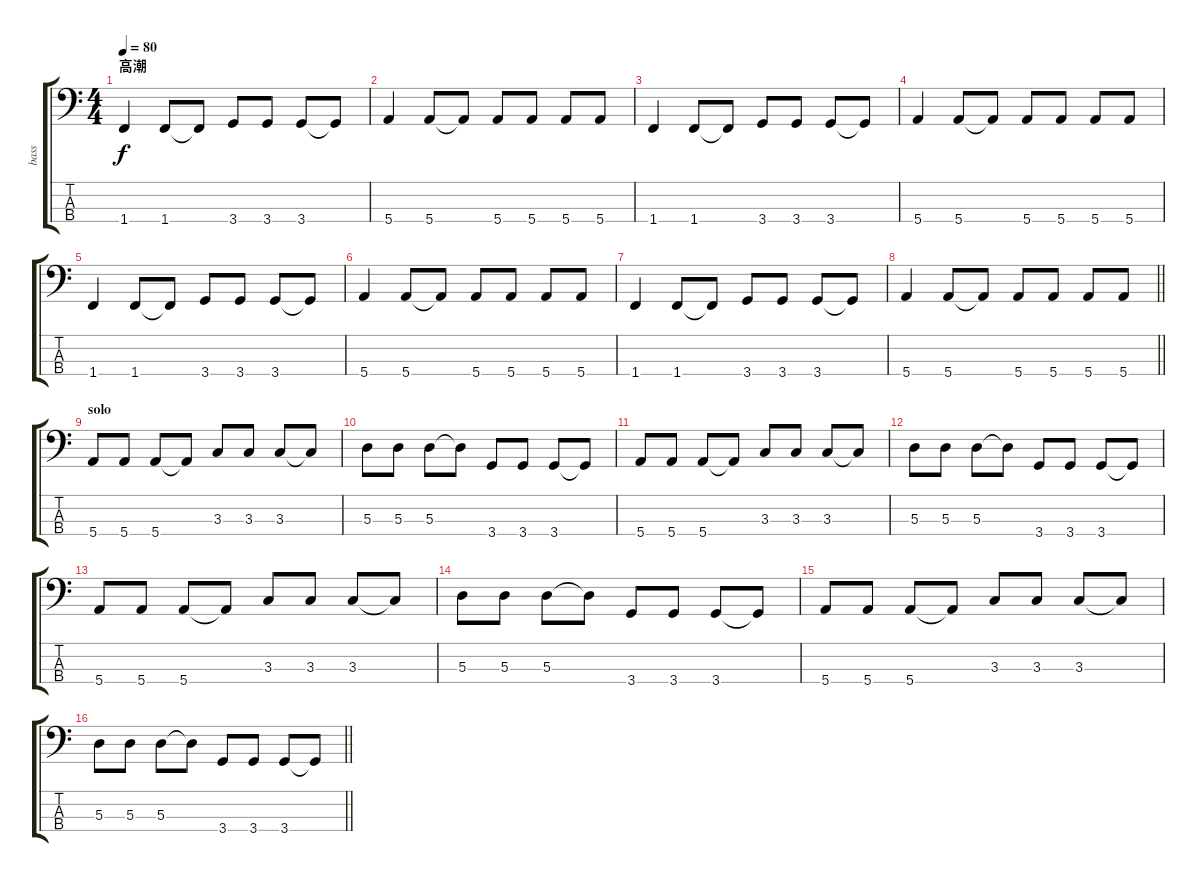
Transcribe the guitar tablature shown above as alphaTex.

\track ("bass" "bass") {instrument electricbassfinger}
\staff {score tabs}
\tuning (G2 D2 A1 E1) {hide}
\ts (4 4)
\section ("" "高潮")
\tempo 80
\clef f4
\ks c
1.4.4{dy f} 1.4.8 1.4{t}.8 3.4.8 3.4.8 3.4.8 3.4{t}.8 |
5.4.4 5.4.8 5.4{t}.8 5.4.8 5.4.8 5.4.8 5.4.8 |
1.4.4 1.4.8 1.4{t}.8 3.4.8 3.4.8 3.4.8 3.4{t}.8 |
5.4.4 5.4.8 5.4{t}.8 5.4.8 5.4.8 5.4.8 5.4.8 |
1.4.4 1.4.8 1.4{t}.8 3.4.8 3.4.8 3.4.8 3.4{t}.8 |
5.4.4 5.4.8 5.4{t}.8 5.4.8 5.4.8 5.4.8 5.4.8 |
1.4.4 1.4.8 1.4{t}.8 3.4.8 3.4.8 3.4.8 3.4{t}.8 |
\barLineRight lightlight
5.4.4 5.4.8 5.4{t}.8 5.4.8 5.4.8 5.4.8 5.4.8 |
\section ("" "solo")
5.4.8 5.4.8 5.4.8 5.4{t}.8 3.3.8 3.3.8 3.3.8 3.3{t}.8 |
5.3.8 5.3.8 5.3.8 5.3{t}.8 3.4.8 3.4.8 3.4.8 3.4{t}.8 |
5.4.8 5.4.8 5.4.8 5.4{t}.8 3.3.8 3.3.8 3.3.8 3.3{t}.8 |
5.3.8 5.3.8 5.3.8 5.3{t}.8 3.4.8 3.4.8 3.4.8 3.4{t}.8 |
5.4.8 5.4.8 5.4.8 5.4{t}.8 3.3.8 3.3.8 3.3.8 3.3{t}.8 |
5.3.8 5.3.8 5.3.8 5.3{t}.8 3.4.8 3.4.8 3.4.8 3.4{t}.8 |
5.4.8 5.4.8 5.4.8 5.4{t}.8 3.3.8 3.3.8 3.3.8 3.3{t}.8 |
\barLineRight lightlight
5.3.8 5.3.8 5.3.8 5.3{t}.8 3.4.8 3.4.8 3.4.8 3.4{t}.8
